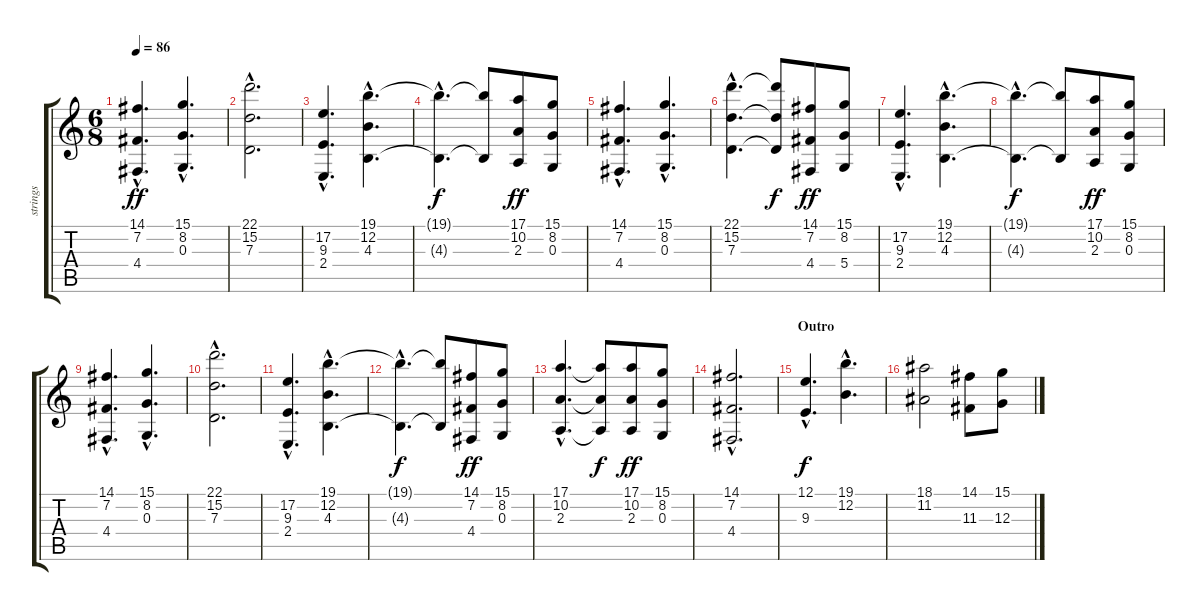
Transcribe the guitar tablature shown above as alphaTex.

\track ("strings" "strings") {instrument stringensemble1}
\staff {score tabs}
\tuning (E4 B3 G3 D3 A2 E2) {hide}
\ts (6 8)
\tempo 86
\clef g2
\ks c
(14.1{hac} 7.2{hac} 4.4{hac}).4{d dy ff} (15.1{hac} 8.2{hac} 0.3{hac}).4{d} |
(22.1{hac} 15.2{hac} 7.3{hac}).2{d} |
(17.2{hac} 9.3{hac} 2.4{hac}).4{d} (19.1{hac} 12.2{hac} 4.3{hac}).4{d} |
(19.1{hac t} 4.3{hac t}).4{d dy f} (19.1{t} 4.3{t}).8 (17.1 10.2 2.3).8{dy ff} (15.1 8.2 0.3).8 |
(14.1{hac} 7.2{hac} 4.4{hac}).4{d} (15.1{hac} 8.2{hac} 0.3{hac}).4{d} |
(22.1{hac} 15.2{hac} 7.3{hac}).4{d} (22.1{t} 15.2{t} 7.3{t}).8{dy f} (14.1 7.2 4.4).8{dy ff} (15.1 8.2 5.4).8 |
(17.2{hac} 9.3{hac} 2.4{hac}).4{d} (19.1{hac} 12.2{hac} 4.3{hac}).4{d} |
(19.1{hac t} 4.3{hac t}).4{d dy f} (19.1{t} 4.3{t}).8 (17.1 10.2 2.3).8{dy ff} (15.1 8.2 0.3).8 |
(14.1{hac} 7.2{hac} 4.4{hac}).4{d} (15.1{hac} 8.2{hac} 0.3{hac}).4{d} |
(22.1{hac} 15.2{hac} 7.3{hac}).2{d} |
(17.2{hac} 9.3{hac} 2.4{hac}).4{d} (19.1{hac} 12.2{hac} 4.3{hac}).4{d} |
(19.1{hac t} 4.3{hac t}).4{d dy f} (19.1{t} 4.3{t}).8 (14.1 7.2 4.4).8{dy ff} (15.1 8.2 0.3).8 |
(17.1{hac} 10.2{hac} 2.3{hac}).4{d} (17.1{t} 10.2{t} 2.3{t}).8{dy f} (17.1 10.2 2.3).8{dy ff} (15.1 8.2 0.3).8 |
(14.1{hac} 7.2{hac} 4.4{hac}).2{d} |
\section ("" "Outro")
(12.1{hac} 9.3{hac}).4{d dy f} (19.1{hac} 12.2{hac}).4{d} |
(18.1 11.2).2 (14.1 11.3).8 (15.1 12.3).8
